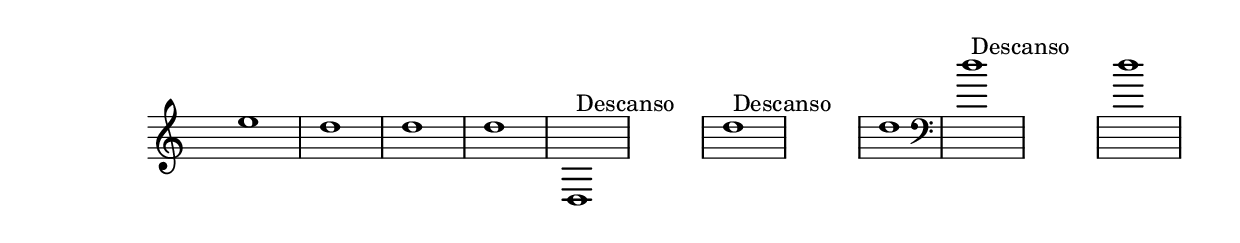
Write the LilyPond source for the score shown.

\version "2.16.0"

%%\header { texidoc="1 - Nota Nova"}

\relative c'' {
  \override Staff.TimeSignature #'transparent = ##t
  \override Score.BarNumber #'transparent = ##t
  \override Score.RehearsalMark #'font-size = #-2


  %% CLARINETE
  \tag #'cl {
    e1
  }
  %% FLAUTA
  \tag #'fl {
    d
  }
  %% OBOÉ
  \tag #'ob {
    d
  }
  %% SAX ALTO
  \tag #'saxa {
    d
  }
  %% SAX TENOR
  \tag #'saxt {
    d,,
  }
  %% SAX GENES
  \tag #'saxg {
    \override Staff.Clef #'transparent = ##t
    \stopStaff
    s^\markup {\hspace #-7 "Descanso"}
  }
  %% TROMPETE
  \tag #'tpt {
    \override Staff.Clef #'transparent = ##f
    \startStaff
    d''
  }
  %% TROMPA
  \tag #'tpa {
    \override Staff.Clef #'transparent = ##t
    \stopStaff
    s^\markup {\hspace #-7 "Descanso"}
  }
  %% TROMPA OP
  \tag #'tpaop {
    \override Staff.Clef #'transparent = ##f
    \startStaff
    d
  }
  %% TROMBONE
  \tag #'tbn {
    \override Staff.Clef #'transparent = ##f
    \startStaff
    \clef bass
    d
  }
  %% TUBA MIB
  \tag #'tbamib {
    \override Staff.Clef #'transparent = ##t
    \stopStaff
    s^\markup {\hspace #-7 "Descanso"}
  }
  %% TUBA SIB
  \tag #'tbasib {
    \override Staff.Clef #'transparent = ##f
    \startStaff
    \clef bass
    d
  }

  %% END DOCUMENT
}
